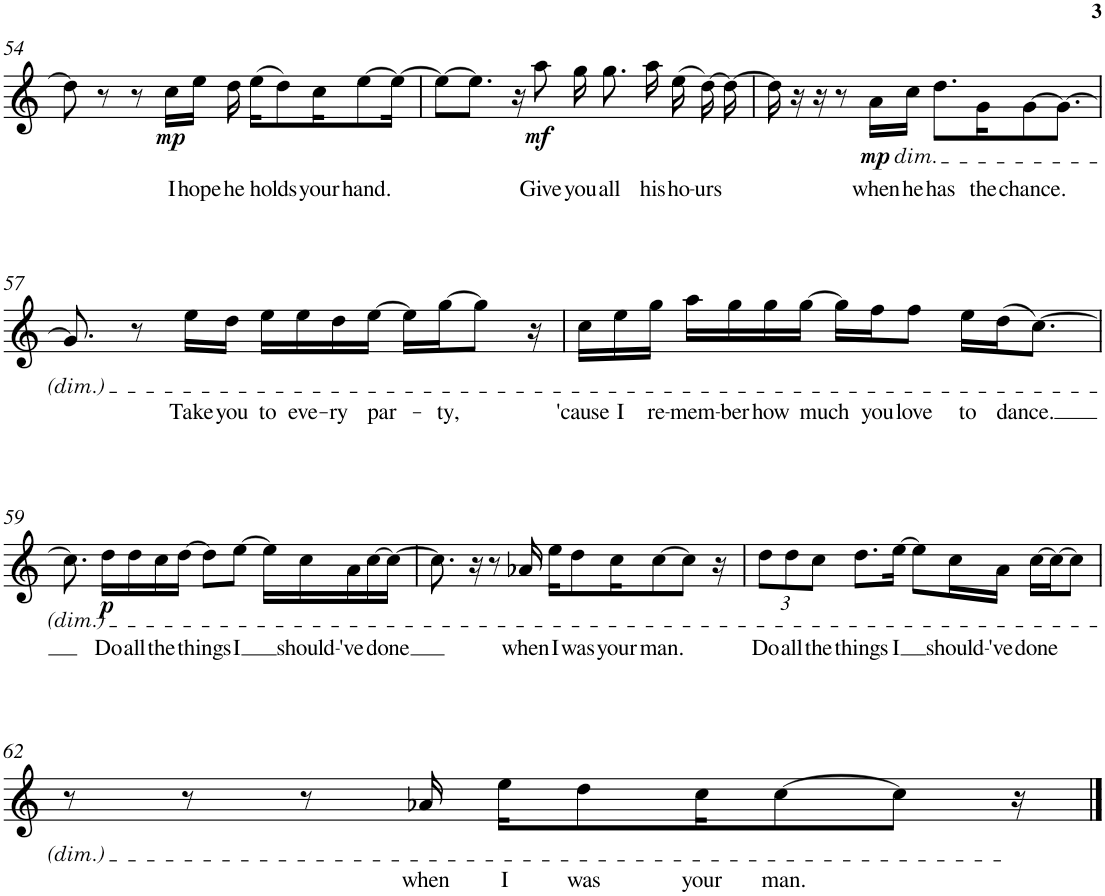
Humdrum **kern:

**kern	**text	**dynam
*part1	*part1	*part1
*staff1	*staff1	*staff1
*I"Piano	*	*
*I'Pno.	*	*
!!LO:PB:g=z
*clefG2	*	*
*k[]	*	*
*M4/4	*	*
=54	=54	=54
8dd\]	.	.
8r	.	.
8r	.	.
!	!LO:LY:b	!LO:DY:b
16cc\LL	I	mp
!	!LO:LY:b	!
16ee\JJ	hope	.
!	!LO:LY:b	!
16dd\	he	.
!	!LO:LY:b	!
(>16ee\KL	holds	.
8dd\)	.	.
!	!LO:LY:b	!
16cc\K	your	.
!	!LO:LY:b	!
[8ee\	hand.	.
16ee\Jk_	.	.
=55	=55	=55
8ee\L_	.	.
8.ee\J]	.	.
16r	.	.
!	!LO:LY:b	!LO:DY:b
8aa\	Give	mf
!	!LO:LY:b	!
16gg\	you	.
!	!LO:LY:b	!
8.gg\	all	.
!	!LO:LY:b	!
16aa\	his	.
!	!LO:LY:b	!
(>16ee\	ho-	.
!	!LO:LY:b	!
[16dd\)	-urs	.
16dd\_	.	.
=56	=56	=56
16dd\]	.	.
16r	.	.
16r	.	.
8r	.	.
!LO:TX:b:i:t=dim.	!	!
!	!LO:LY:b	!LO:DY:b
16a\LL	when	mp
!	!LO:LY:b	!
16cc\JJ	he	.
!	!LO:LY:b	!
8.dd\L	has	.
!	!LO:LY:b	!
16g\K	the	.
!	!LO:LY:b	!
[8g\	chance.	.
8.g\J_	.	.
!!LO:LB:g=z
=57	=57	=57
8.g/]	.	.
8r	.	.
!	!LO:LY:b	!
16ee\LL	Take	.
!	!LO:LY:b	!
16dd\JJ	you	.
!	!LO:LY:b	!
16ee\LL	to	.
!	!LO:LY:b	!
16ee\	eve-	.
!	!LO:LY:b	!
16dd\	-ry	.
!	!LO:LY:b	!
[16ee\JJ	par-	.
16ee\LL]	.	.
!	!LO:LY:b	!
[16gg\J	-ty,	.
8gg\J]	.	.
16r	.	.
=58	=58	=58
!	!LO:LY:b	!
16cc\LL	'cause	.
!	!LO:LY:b	!
16ee\	I	.
!	!LO:LY:b	!
16gg\JJ	re-	.
!	!LO:LY:b	!
16aa\LL	-mem-	.
!	!LO:LY:b	!
16gg\	-ber	.
!	!LO:LY:b	!
16gg\	how	.
!	!LO:LY:b	!
[16gg\JJ	much	.
16gg\LL]	.	.
!	!LO:LY:b	!
16ff\J	you	.
!	!LO:LY:b	!
8ff\J	love	.
!	!LO:LY:b	!
16ee\LL	to	.
!	!LO:LY:b	!
(>16dd\J	dance.	.
[8.cc\J)	.	.
!!LO:LB:g=z
=59	=59	=59
8.cc\]	.	.
!	!LO:LY:b	!LO:DY:b
16dd\LL	Do	p
!	!LO:LY:b	!
16dd\	all	.
!	!LO:LY:b	!
16cc\	the	.
!	!LO:LY:b	!
[16dd\JJ	things	.
8dd\L]	.	.
!	!LO:LY:b	!
[8ee\J	I	.
16ee\LL]	.	.
!	!LO:LY:b	!
16cc\	should-	.
!	!LO:LY:b	!
16a\	-'ve	.
!	!LO:LY:b	!
[16cc\	done	.
16cc\JJ_	.	.
=60	=60	=60
8.cc\]	.	.
16r	.	.
8r	.	.
!	!LO:LY:b	!
16a-X/	when	.
!	!LO:LY:b	!
16ee\KL	I	.
!	!LO:LY:b	!
8dd\	was	.
!	!LO:LY:b	!
16cc\K	your	.
!	!LO:LY:b	!
[8cc\	man.	.
8cc\J]	.	.
16r	.	.
=61	=61	=61
*Xbrackettup	*	*
!	!LO:LY:b	!
12dd\L	Do	.
!	!LO:LY:b	!
12dd\	all	.
!	!LO:LY:b	!
12cc\J	the	.
!	!LO:LY:b	!
8.dd\L	things	.
!	!LO:LY:b	!
[16ee\Jk	I	.
8ee\L]	.	.
!	!LO:LY:b	!
16cc\L	should-	.
!	!LO:LY:b	!
16a\JJ	-'ve	.
!	!LO:LY:b	!
[16cc\LL	done	.
16cc\J_	.	.
8cc\J]	.	.
!!LO:LB:g=z
=62	=62	=62
8r	.	.
8r	.	.
8r	.	.
!	!LO:LY:b	!
16a-X/	when	.
!	!LO:LY:b	!
16ee\KL	I	.
!	!LO:LY:b	!
8dd\	was	.
!	!LO:LY:b	!
16cc\K	your	.
!	!LO:LY:b	!
[8cc\	man.	.
8cc\J]	.	.
16r	.	.
==	==	==
*-	*-	*-
